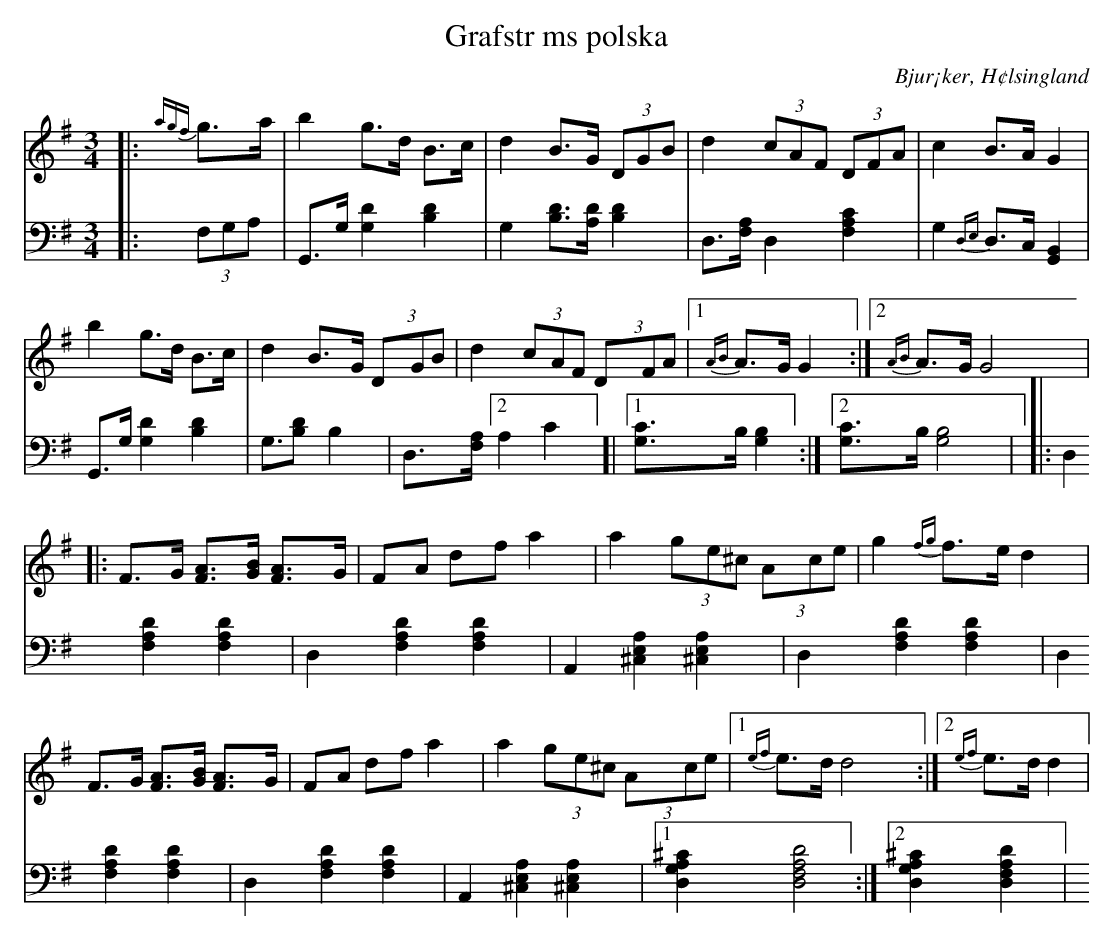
X:1
T: Grafstr ms polska
O: Bjur¡ker, H¢lsingland
M: 3/4
L: 1/8
K: G
V:1
V:2
V: 1
|:{agf}g>a|b2 g>d B>c|d2 B>G (3DGB|d2 (3cAF (3DFA|c2 B>A G2|
b2 g>d B>c|d2 B>G (3DGB|d2 (3cAF (3DFA|1 {AB}A>G G2:|2 {AB}A>G G4|
|:F>G [FA]>[GB] [FA]>G |FA df a2 |a2 (3ge^c (3Ace |g2 {fg}f>e d2 |
F>G [FA]>[GB] [FA]>G |FA df a2 |a2 (3ge^c (3Ace |1 {ef}e>d d4:|2 {ef}e>d d2|
V:2 clef=bass
|:(3F,G,A, | G,,>G, [G,2D2] [B,2D2]|G,2 [B,D]>[A,D] [B,D]2|D,>[F,A,] D,2 [F,2A,2C2]| G,2 {D,E,}D,>C, [G,,2B,,2]|
 G,,>G, [G,2D2] [B,2D2]|G,>[B,2D2] B,2|D,>[F,A,] [2A,2C2]|1 [G,C]>B, [G,2B,2]:|2 [G,C]>B, [G,4B,4]|
|:D,2 [F,2A,2D2] [F,2A,2D2]|D,2 [F,2A,2D2] [F,2A,2D2]| A,,2 [^C,2E,2A,2] [^C,2E,2A,2]|D,2 [F,2A,2D2] [F,2A,2D2] |
D,2 [F,2A,2D2] [F,2A,2D2] | D,2 [F,2A,2D2] [F,2A,2D2] | A,,2 [^C,2E,2A,2] [^C,2E,2A,2]|1 [D,2G,2A,2^C2] [D,4F,4A,4D4]:|2 [D,2G,2A,2^C2] [D,2F,2A,2D2]|
